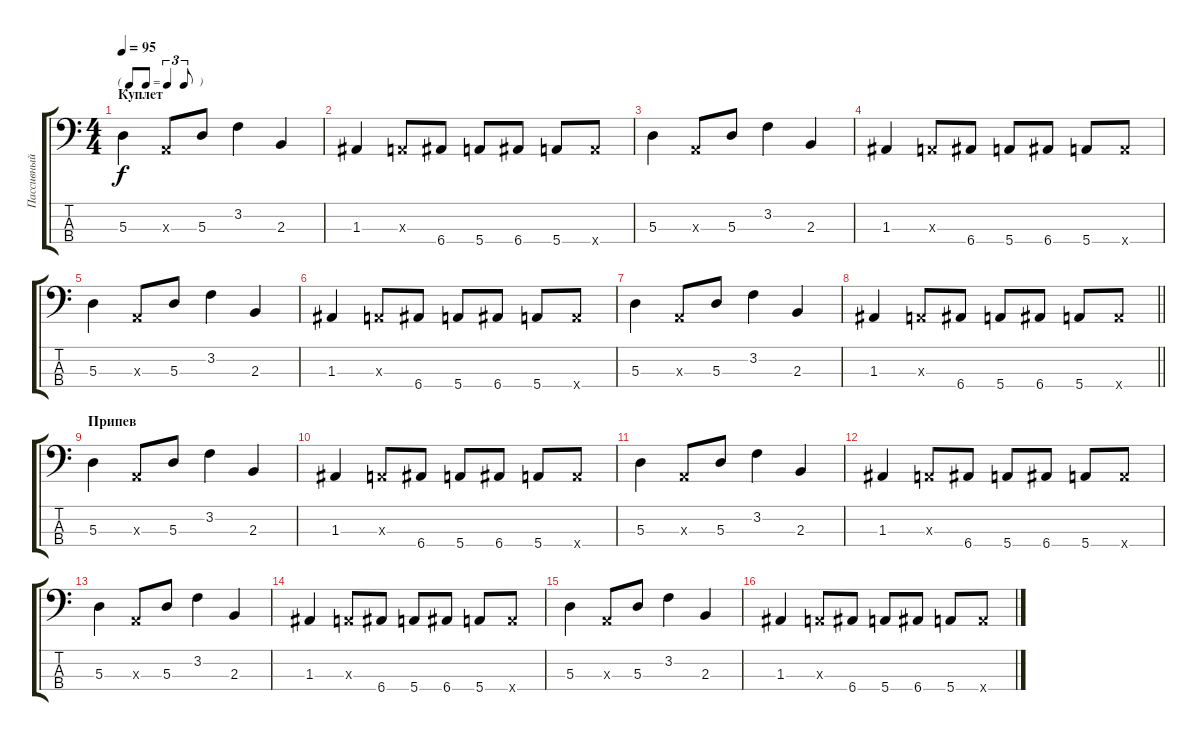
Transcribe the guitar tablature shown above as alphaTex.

\track ("Пассивный" "Пассивный") {instrument electricbassfinger}
\staff {score tabs}
\tuning (G2 D2 A1 E1) {hide}
\ts (4 4)
\tf triplet8th
\section ("" "Куплет")
\tempo 95
\clef f4
\ks c
5.3.4{dy f} 0.3{x}.8 5.3.8 3.2.4 2.3.4 |
1.3.4 0.3{x}.8 6.4.8 5.4.8 6.4.8 5.4.8 5.4{x}.8 |
5.3.4 0.3{x}.8 5.3.8 3.2.4 2.3.4 |
1.3.4 0.3{x}.8 6.4.8 5.4.8 6.4.8 5.4.8 5.4{x}.8 |
5.3.4 0.3{x}.8 5.3.8 3.2.4 2.3.4 |
1.3.4 0.3{x}.8 6.4.8 5.4.8 6.4.8 5.4.8 5.4{x}.8 |
5.3.4 0.3{x}.8 5.3.8 3.2.4 2.3.4 |
\barLineRight lightlight
1.3.4 0.3{x}.8 6.4.8 5.4.8 6.4.8 5.4.8 5.4{x}.8 |
\section ("" "Припев")
5.3.4 0.3{x}.8 5.3.8 3.2.4 2.3.4 |
1.3.4 0.3{x}.8 6.4.8 5.4.8 6.4.8 5.4.8 5.4{x}.8 |
5.3.4 0.3{x}.8 5.3.8 3.2.4 2.3.4 |
1.3.4 0.3{x}.8 6.4.8 5.4.8 6.4.8 5.4.8 5.4{x}.8 |
5.3.4 0.3{x}.8 5.3.8 3.2.4 2.3.4 |
1.3.4 0.3{x}.8 6.4.8 5.4.8 6.4.8 5.4.8 5.4{x}.8 |
5.3.4 0.3{x}.8 5.3.8 3.2.4 2.3.4 |
1.3.4 0.3{x}.8 6.4.8 5.4.8 6.4.8 5.4.8 5.4{x}.8
